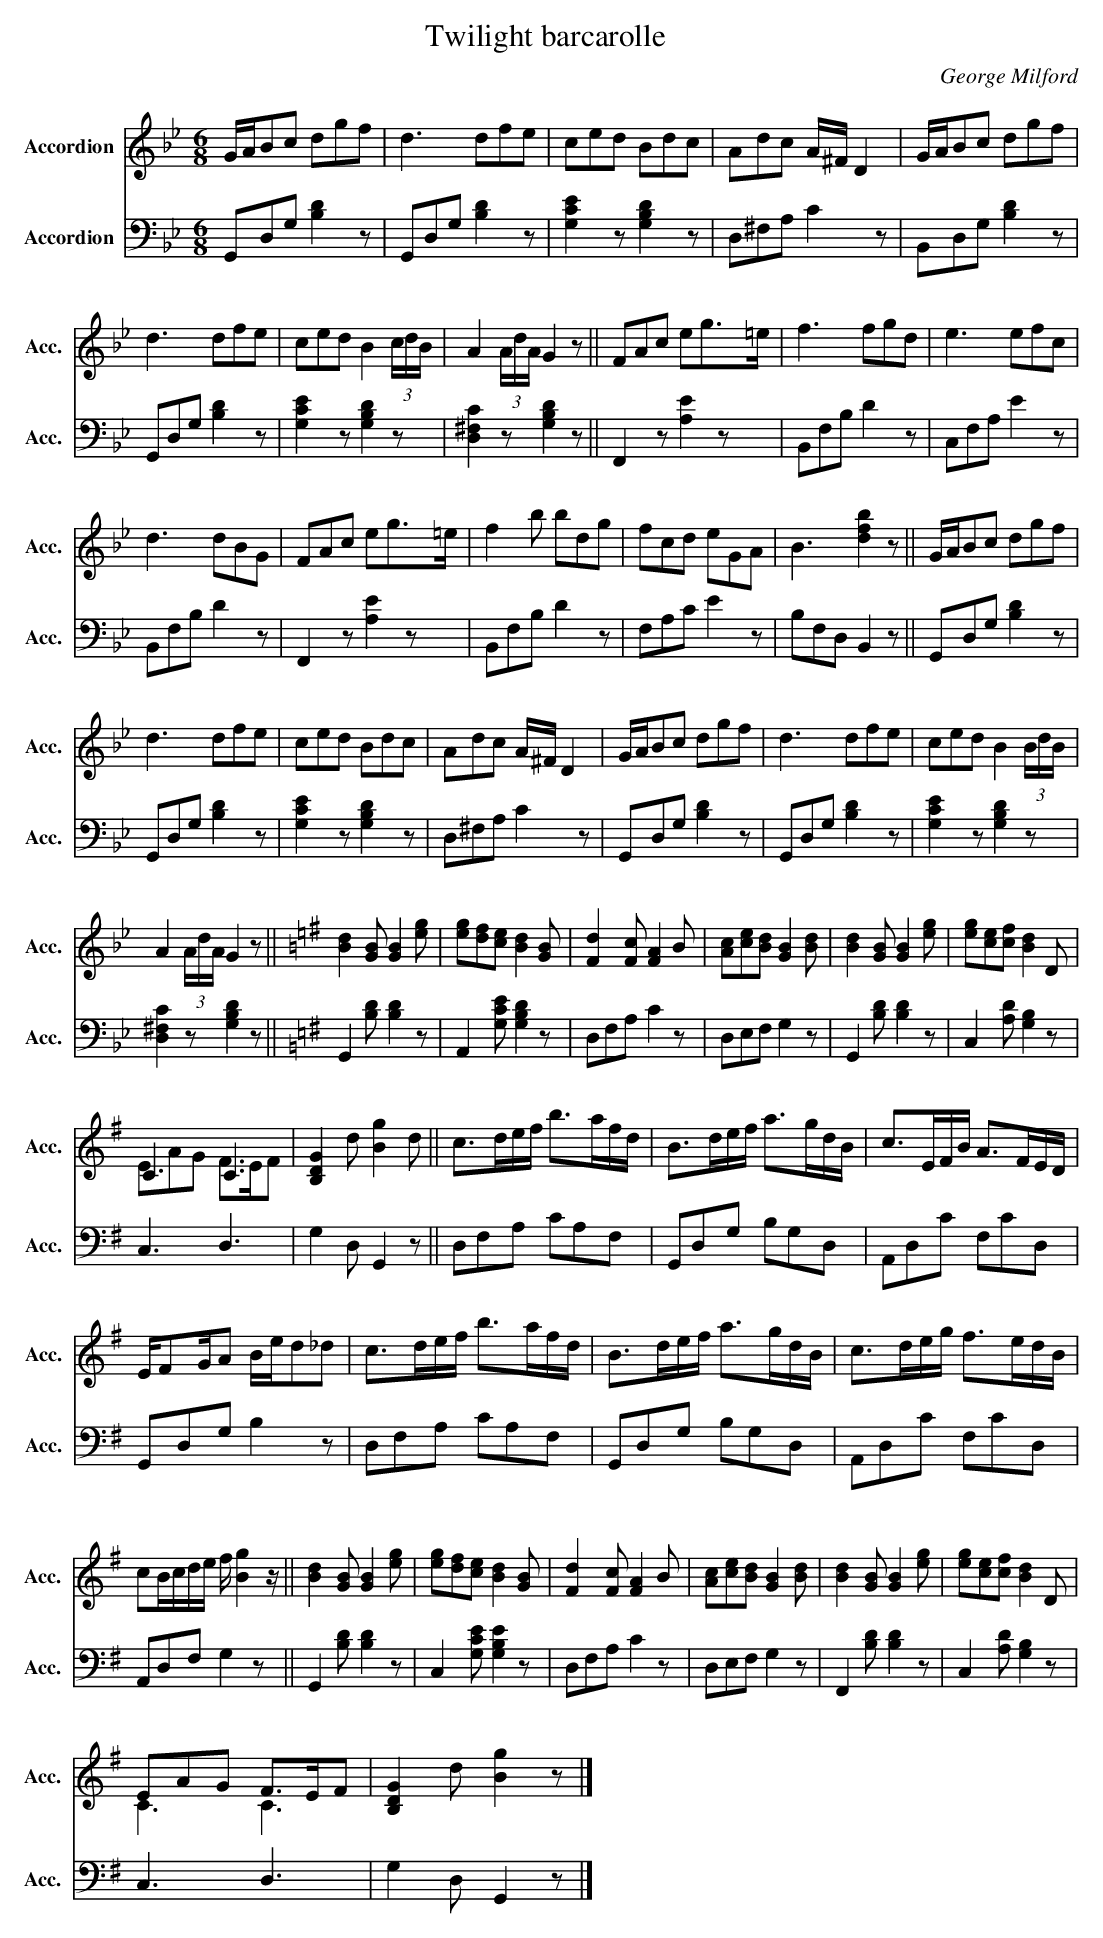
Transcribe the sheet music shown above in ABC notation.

X:1
T:Twilight barcarolle
C:George Milford
%%score ( 1 2 ) 3
L:1/8
M:6/8
K:Bb
V:1 treble nm="Accordion" snm="Acc."
V:2 treble
V:3 bass nm="Accordion" snm="Acc."
V:1
G/A/Bc dgf | d3 dfe | ced Bdc | Adc A/^F/ D2 | G/A/Bc dgf |$ d3 dfe | ced B2 (3c/d/B/ |
A2 (3A/d/A/ G2 z || FAc eg>=e | f3 fgd | e3 efc |$ d3 dBG | FAc eg>=e | f2 b bdg | fcd eGA |
B3 [dfb]2 z || G/A/Bc dgf |$ d3 dfe | ced Bdc | Adc A/^F/ D2 | G/A/Bc dgf | d3 dfe |
ced B2 (3B/d/B/ |$ A2 (3A/d/A/ G2 z ||[K:G] [Bd]2 [GB] [GB]2 [eg] | [eg][df][ce] [Bd]2 [GB] |
[Fd]2 [Fc] [FA]2 B | [Ac][ce][Bd] [GB]2 [Bd] | [Bd]2 [GB] [GB]2 [eg] | [eg][ce][cf] [Bd]2 D |$
C3 C3 | [B,DG]2 d [Bg]2 d || c>de/f/ b>af/d/ | B>de/f/ a>gd/B/ | c>EF/B/ A>FE/D/ |$
E/FG/A B/e/d_d | c>de/f/ b>af/d/ | B>de/f/ a>gd/B/ | c>de/g/ f>ed/B/ |$ cB/c/d/e/ f/ [Bg]2 z/ ||
[Bd]2 [GB] [GB]2 [eg] | [eg][df][ce] [Bd]2 [GB] | [Fd]2 [Fc] [FA]2 B | [Ac][ce][Bd] [GB]2 [Bd] |
[Bd]2 [GB] [GB]2 [eg] | [eg][ce][cf] [Bd]2 D |$ EAG F>EF | [B,DG]2 d [Bg]2 z |]
V:2
x6 | x6 | x6 | x6 | x6 |$ x6 | x6 | x6 || x6 | x6 | x6 |$ x6 | x6 | x6 | x6 | x6 || x6 |$ x6 |
x6 | x6 | x6 | x6 | x6 |$ x6 ||[K:G] x6 | x6 | x6 | x6 | x6 | x6 |$ EAG F>EF | x6 || x6 | x6 |
x6 |$ x6 | x6 | x6 | x6 |$ x6 || x6 | x6 | x6 | x6 | x6 | x6 |$ C3 C3 | x6 |]
V:3
G,,D,G, [B,D]2 z | G,,D,G, [B,D]2 z | [G,CE]2 z [G,B,D]2 z | D,^F,A, C2 z | B,,D,G, [B,D]2 z |$
G,,D,G, [B,D]2 z | [G,CE]2 z [G,B,D]2 z | [D,^F,C]2 z [G,B,D]2 z || F,,2 z [A,E]2 z |
B,,F,B, D2 z | C,F,A, E2 z |$ B,,F,B, D2 z | F,,2 z [A,E]2 z | B,,F,B, D2 z | F,A,C E2 z |
B,F,D, B,,2 z || G,,D,G, [B,D]2 z |$ G,,D,G, [B,D]2 z | [G,CE]2 z [G,B,D]2 z | D,^F,A, C2 z |
G,,D,G, [B,D]2 z | G,,D,G, [B,D]2 z | [G,CE]2 z [G,B,D]2 z |$ [D,^F,C]2 z [G,B,D]2 z ||
[K:G] G,,2 [B,D] [B,D]2 z | A,,2 [G,CE] [G,B,D]2 z | D,F,A, C2 z | D,E,F, G,2 z |
G,,2 [B,D] [B,D]2 z | C,2 [A,D] [G,B,]2 z |$ C,3 D,3 | G,2 D, G,,2 z || D,F,A, CA,F, |
G,,D,G, B,G,D, | A,,D,C F,CD, |$ G,,D,G, B,2 z | D,F,A, CA,F, | G,,D,G, B,G,D, | A,,D,C F,CD, |$
A,,D,F, G,2 z || G,,2 [B,D] [B,D]2 z | C,2 [G,CE] [G,B,E]2 z | D,F,A, C2 z | D,E,F, G,2 z |
F,,2 [B,D] [B,D]2 z | C,2 [A,D] [G,B,]2 z |$ C,3 D,3 | G,2 D, G,,2 z |]
